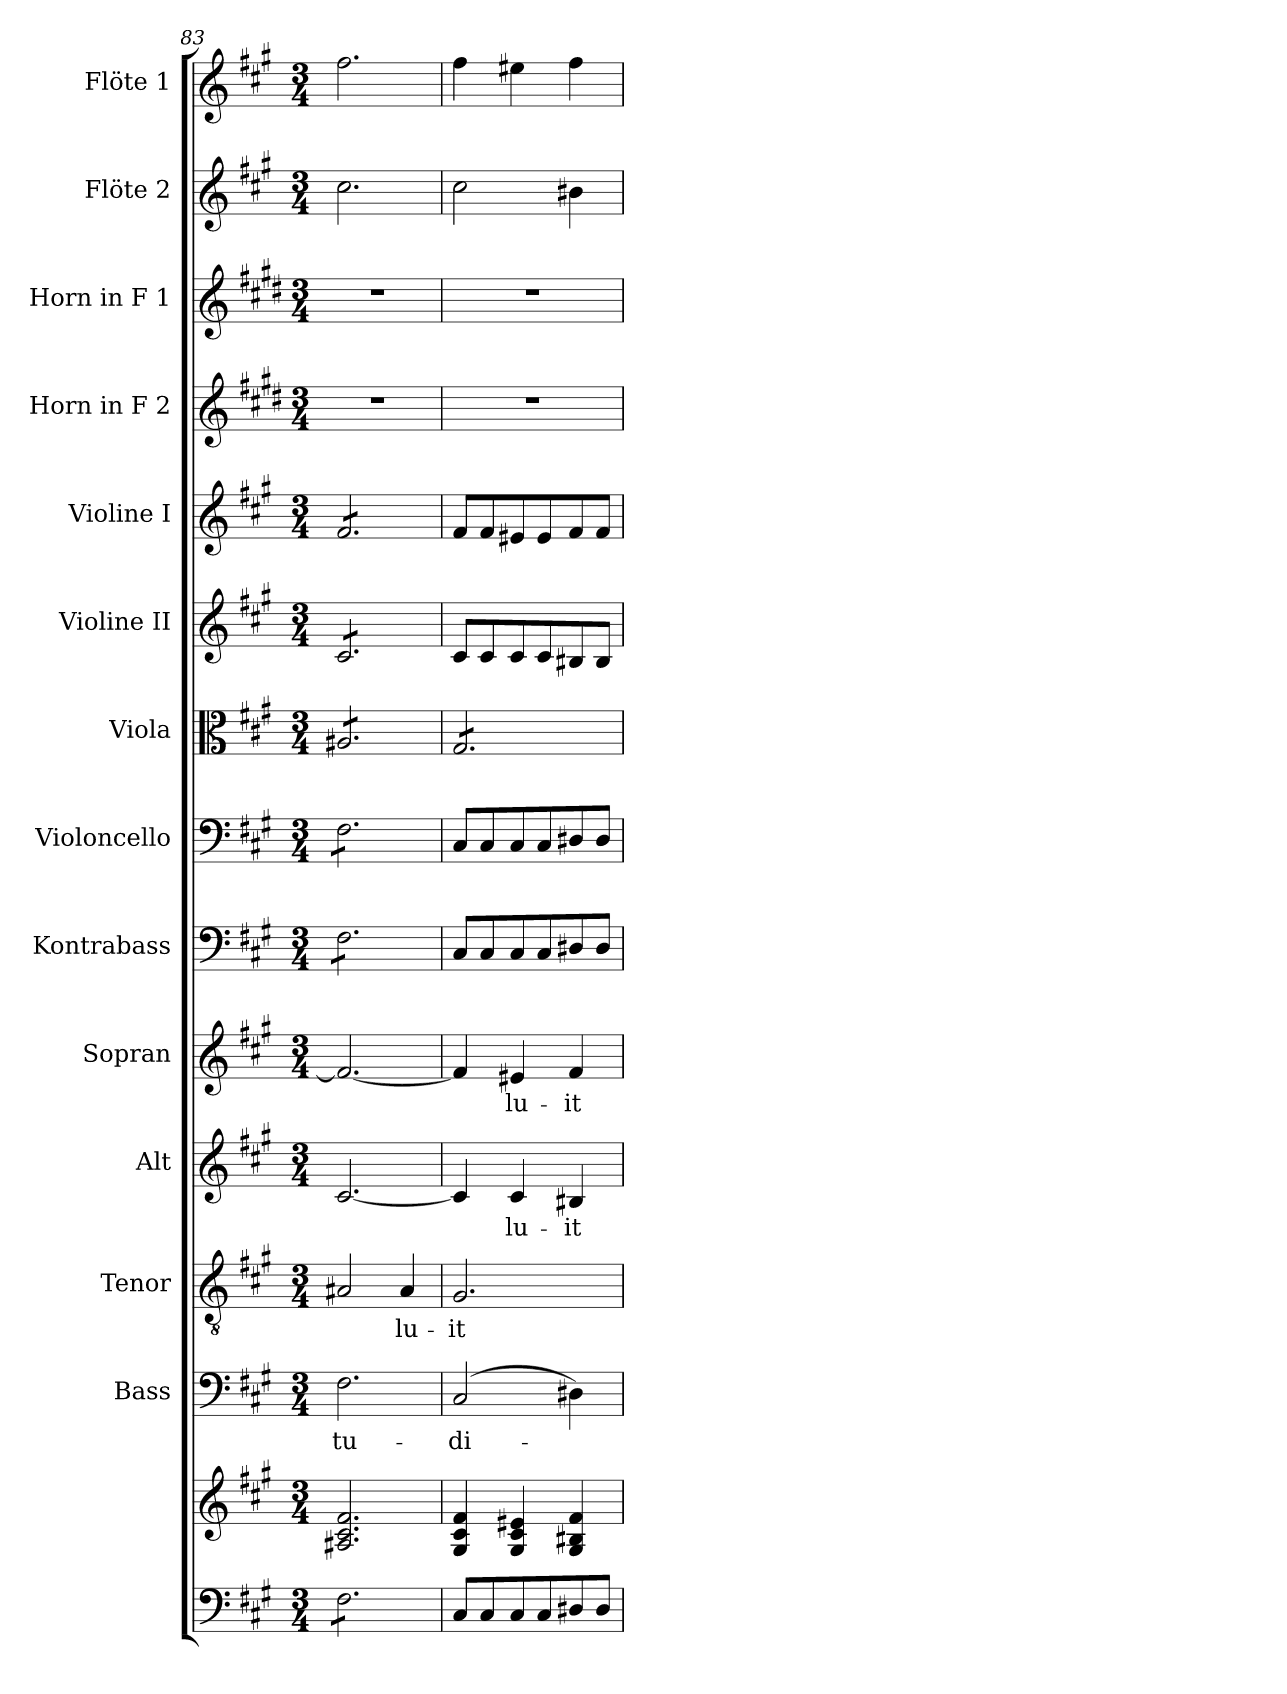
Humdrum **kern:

**kern	**kern	**kern	**text	**kern	**text	**kern	**text	**kern	**text	**kern	**kern	**kern	**kern	**kern	**kern	**kern	**kern	**kern
*part14	*part14	*part13	*part13	*part12	*part12	*part11	*part11	*part10	*part10	*part9	*part8	*part7	*part6	*part5	*part4	*part3	*part2	*part1
*staff15	*staff14	*staff13	*staff13	*staff12	*staff12	*staff11	*staff11	*staff10	*staff10	*staff9	*staff8	*staff7	*staff6	*staff5	*staff4	*staff3	*staff2	*staff1
*	*	*I"Bass	*	*I"Tenor	*	*I"Alt	*	*I"Sopran	*	*I"Kontrabass	*I"Violoncello	*I"Viola	*I"Violine II	*I"Violine I	*I"Horn in F 2	*I"Horn in F 1	*I"Flöte 2	*I"Flöte 1
*	*	*I'B.	*	*I'T.	*	*I'A.	*	*I'S.	*	*I'Kb.	*I'Vc.	*I'Vla.	*I'Vl. II	*I'Vl. I	*	*	*I'Fl. 2	*I'Fl. 1
*clefF4	*clefG2	*clefF4	*	*clefGv2	*	*clefG2	*	*clefG2	*	*clefF4	*clefF4	*clefC3	*clefG2	*clefG2	*clefG2	*clefG2	*clefG2	*clefG2
*	*	*	*	*	*	*	*	*	*	*ITrd7c12	*	*	*	*	*ITrd4c7	*ITrd4c7	*	*
*k[f#c#g#]	*k[f#c#g#]	*k[f#c#g#]	*	*k[f#c#g#]	*	*k[f#c#g#]	*	*k[f#c#g#]	*	*k[f#c#g#]	*k[f#c#g#]	*k[f#c#g#]	*k[f#c#g#]	*k[f#c#g#]	*k[f#c#g#]	*k[f#c#g#]	*k[f#c#g#]	*k[f#c#g#]
*A:	*A:	*A:	*	*A:	*	*A:	*	*A:	*	*A:	*A:	*A:	*A:	*A:	*A:	*A:	*A:	*A:
*M3/4	*M3/4	*M3/4	*	*M3/4	*	*M3/4	*	*M3/4	*	*M3/4	*M3/4	*M3/4	*M3/4	*M3/4	*M3/4	*M3/4	*M3/4	*M3/4
=83	=83	=83	=83	=83	=83	=83	=83	=83	=83	=83	=83	=83	=83	=83	=83	=83	=83	=83
!	!	!	!LO:LY:b	!	!	!	!	!	!	!	!	!	!	!	!	!	!	!
*tremolo	*	*	*	*	*	*	*	*	*	*	*	*	*	*	*	*	*	*
*	*	*	*	*	*	*	*	*	*	*tremolo	*	*	*	*	*	*	*	*
*	*	*	*	*	*	*	*	*	*	*	*tremolo	*	*	*	*	*	*	*
*	*	*	*	*	*	*	*	*	*	*	*	*tremolo	*	*	*	*	*	*
*	*	*	*	*	*	*	*	*	*	*	*	*	*tremolo	*	*	*	*	*
*	*	*	*	*	*	*	*	*	*	*	*	*	*	*tremolo	*	*	*	*
8F#\L	2.A#X/ 2.c#/ 2.f#/	2.F#\	-tu-	2A#X/	.	[2.c#/	.	2.f#/_	.	8FF#\L	8F#\L	8A#X/L	8c#/L	8f#/L	2.r	2.r	2.cc#\	2.ff#\
8F#\	.	.	.	.	.	.	.	.	.	8FF#\	8F#\	8A#X/	8c#/	8f#/	.	.	.	.
8F#\	.	.	.	.	.	.	.	.	.	8FF#\	8F#\	8A#X/	8c#/	8f#/	.	.	.	.
8F#\	.	.	.	.	.	.	.	.	.	8FF#\	8F#\	8A#X/	8c#/	8f#/	.	.	.	.
!	!	!	!	!	!LO:LY:b	!	!	!	!	!	!	!	!	!	!	!	!	!
8F#\	.	.	.	4A#/	-lu-	.	.	.	.	8FF#\	8F#\	8A#X/	8c#/	8f#/	.	.	.	.
8F#\J	.	.	.	.	.	.	.	.	.	8FF#\J	8F#\J	8A#X/J	8c#/J	8f#/J	.	.	.	.
*	*	*	*	*	*	*	*	*	*	*	*	*	*	*Xtremolo	*	*	*	*
*	*	*	*	*	*	*	*	*	*	*	*	*	*Xtremolo	*	*	*	*	*
*	*	*	*	*	*	*	*	*	*	*	*Xtremolo	*	*	*	*	*	*	*
*	*	*	*	*	*	*	*	*	*	*Xtremolo	*	*	*	*	*	*	*	*
*Xtremolo	*	*	*	*	*	*	*	*	*	*	*	*	*	*	*	*	*	*
=84	=84	=84	=84	=84	=84	=84	=84	=84	=84	=84	=84	=84	=84	=84	=84	=84	=84	=84
!	!	!	!LO:LY:b	!	!LO:LY:b	!	!	!	!	!	!	!	!	!	!	!	!	!
8C#/L	4G#/ 4c#/ 4f#/	(2C#/	-di-	2.G#/	-it	4c#/]	.	4f#/]	.	8CC#/L	8C#/L	8G#/L	8c#/L	8f#/L	2.r	2.r	2cc#\	4ff#\
8C#/	.	.	.	.	.	.	.	.	.	8CC#/	8C#/	8G#/	8c#/	8f#/	.	.	.	.
!	!	!	!	!	!	!	!LO:LY:b	!	!LO:LY:b	!	!	!	!	!	!	!	!	!
8C#/	4G#/ 4c#/ 4e#X/	.	.	.	.	4c#/	-lu-	4e#X/	-lu-	8CC#/	8C#/	8G#/	8c#/	8e#X/	.	.	.	4ee#X\
8C#/	.	.	.	.	.	.	.	.	.	8CC#/	8C#/	8G#/	8c#/	8e#/	.	.	.	.
!	!	!	!	!	!	!	!LO:LY:b	!	!LO:LY:b	!	!	!	!	!	!	!	!	!
8D#X/	4G#/ 4B#X/ 4f#/	4D#X\)	.	.	.	4B#X/	-it	4f#/	-it	8DD#X/	8D#X/	8G#/	8B#X/	8f#/	.	.	4b#X\	4ff#\
8D#/J	.	.	.	.	.	.	.	.	.	8DD#/J	8D#/J	8G#/J	8B#/J	8f#/J	.	.	.	.
*	*	*	*	*	*	*	*	*	*	*	*	*Xtremolo	*	*	*	*	*	*
=	=	=	=	=	=	=	=	=	=	=	=	=	=	=	=	=	=	=
*-	*-	*-	*-	*-	*-	*-	*-	*-	*-	*-	*-	*-	*-	*-	*-	*-	*-	*-
